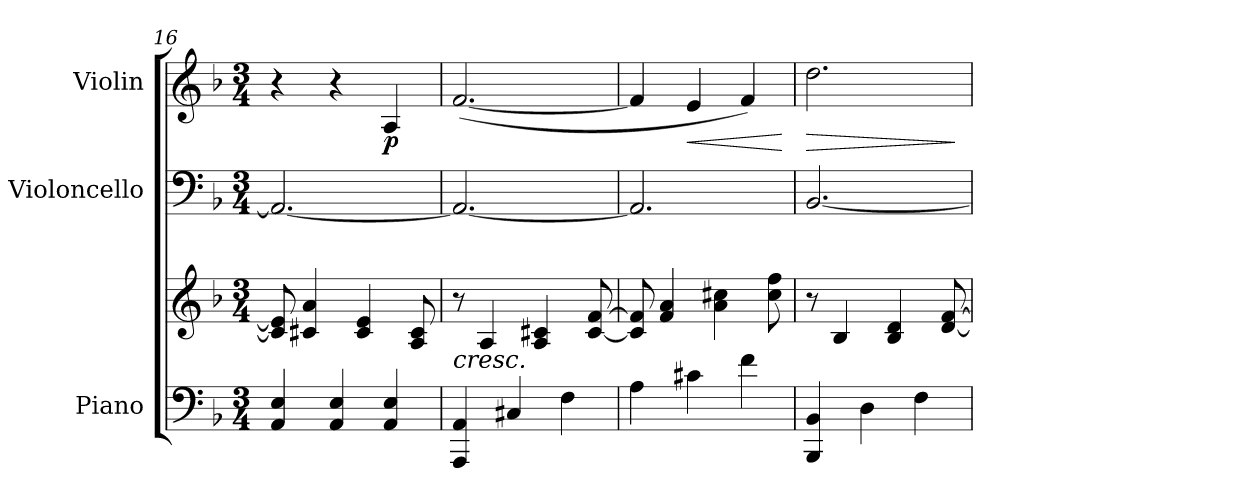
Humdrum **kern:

**kern	**kern	**kern	**kern	**dynam
*part3	*part3	*part2	*part1	*part1
*staff4	*staff3	*staff2	*staff1	*staff1
*I"Piano	*	*I"Violoncello	*I"Violin	*
*I'Pno	*	*I'Vc	*I'Vln	*
*clefF4	*clefG2	*clefF4	*clefG2	*
*k[b-]	*k[b-]	*k[b-]	*k[b-]	*
*M3/4	*M3/4	*M3/4	*M3/4	*
=16	=16	=16	=16	=16
4AA/ 4E/	8c#/] 8e/]	2.AA/_	4r	.
.	4c#X/ 4a/	.	.	.
4AA/ 4E/	.	.	4r	.
.	4c#/ 4e/	.	.	.
!	!	!	!	!LO:DY:b
4AA/ 4E/	.	.	4A/	p
.	8A/ 8c#/	.	.	.
=17	=17	=17	=17	=17
!	!LO:TX:b:i:t=cresc.	!	!	!
4AAA/ 4AA/	8r	2.AA/_	(<[2.f/	.
.	4A/	.	.	.
4C#X/	.	.	.	.
.	4A/ 4c#X/	.	.	.
4F\	.	.	.	.
.	[8c#/ [8f/	.	.	.
!!LO:PB:g=z
=18	=18	=18	=18	=18
4A\	8c#/] 8f/]	2.AA/]	4f/]	.
.	4f/ 4a/	.	.	.
!	!	!	!	!LO:HP:b
4c#X\	.	.	4e/	<
.	4a\ 4cc#X\	.	.	.
4f\	.	.	4f/)	.
.	8cc#\ 8ff\	.	.	.
.	.	.	.	[
=19	=19	=19	=19	=19
!	!	!	!	!LO:HP:b
4BBB-/ 4BB-/	8r	[2.BB-/	2.dd\	>
.	4B-/	.	.	.
4D\	.	.	.	.
.	4B-/ 4d/	.	.	.
4F\	.	.	.	.
.	[8d/ [8f/	.	.	.
.	.	.	.	]
=	=	=	=	=
*-	*-	*-	*-	*-
